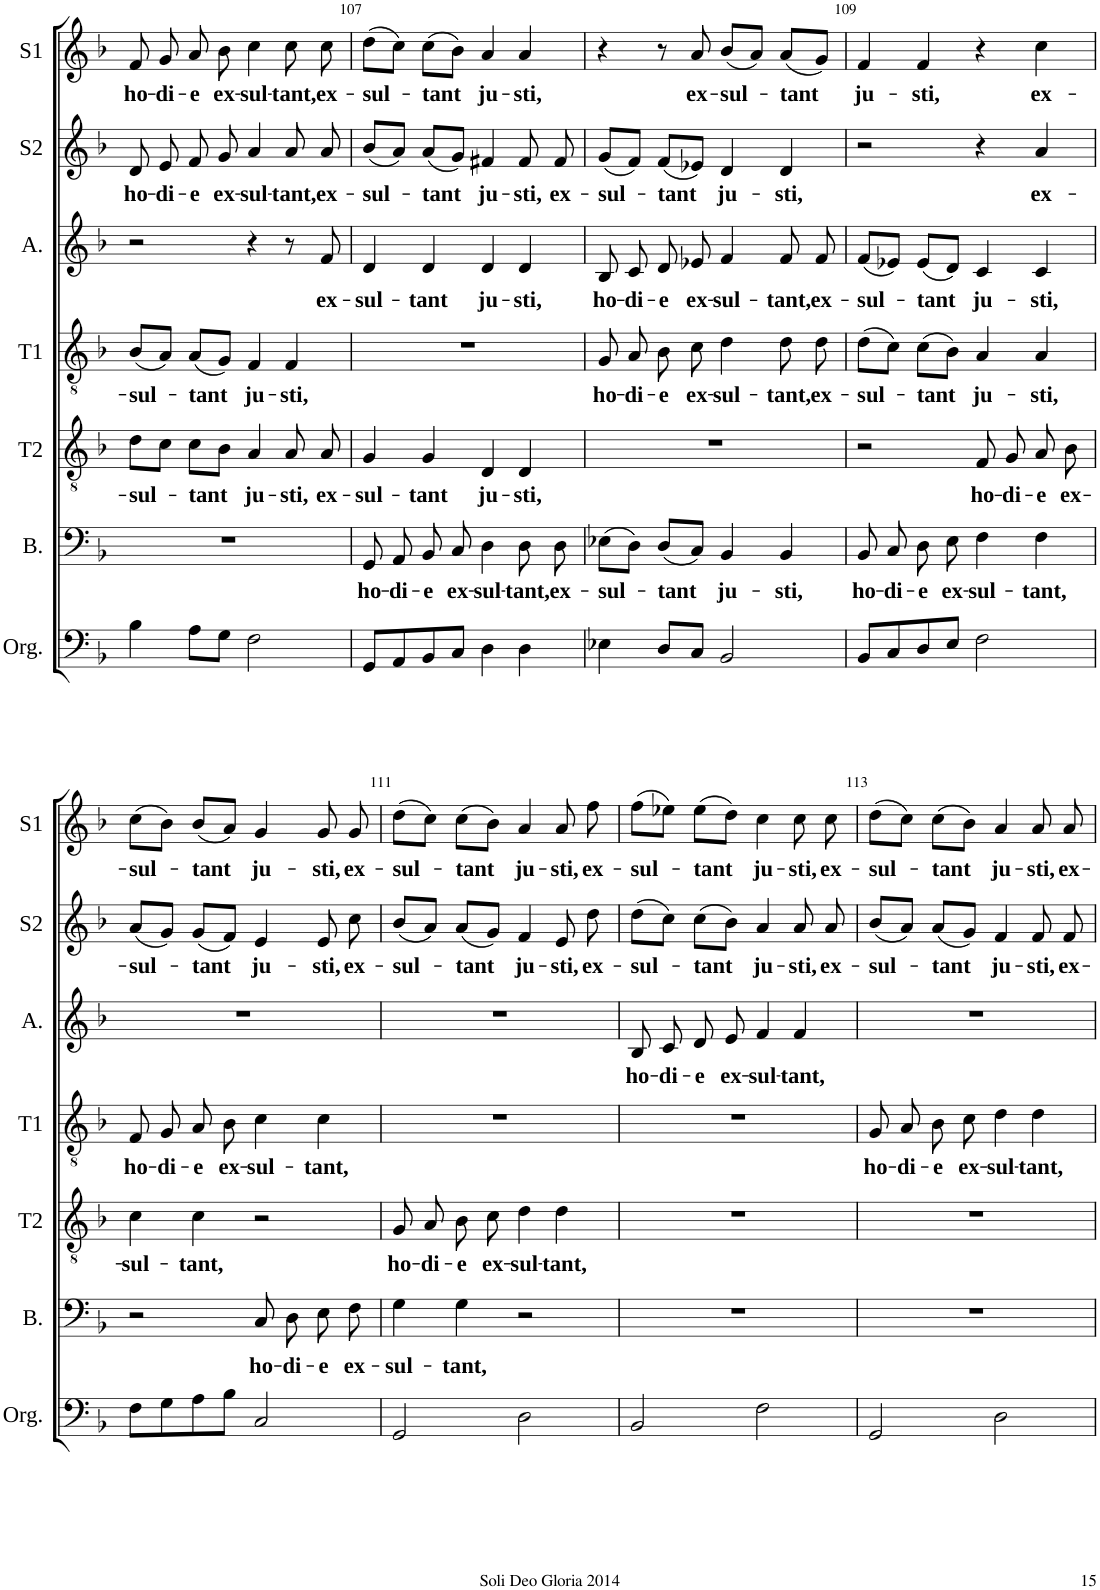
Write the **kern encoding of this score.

**kern	**kern	**text	**kern	**text	**kern	**text	**kern	**text	**kern	**text	**kern	**text
*part7	*part6	*part6	*part5	*part5	*part4	*part4	*part3	*part3	*part2	*part2	*part1	*part1
*staff7	*staff6	*staff6	*staff5	*staff5	*staff4	*staff4	*staff3	*staff3	*staff2	*staff2	*staff1	*staff1
*I"Organ	*I"Bass	*	*I"Tenor II	*	*I"Tenor I	*	*I"Alto	*	*I"Soprano II	*	*I"Soprano I	*
*I'Org.	*I'B.	*	*I'T2	*	*I'T1	*	*I'A.	*	*I'S2	*	*I'S1	*
!!LO:PB:g=z
*clefF4	*clefF4	*	*clefGv2	*	*clefGv2	*	*clefG2	*	*clefG2	*	*clefG2	*
*k[b-]	*k[b-]	*	*k[b-]	*	*k[b-]	*	*k[b-]	*	*k[b-]	*	*k[b-]	*
*M4/4	*M4/4	*	*M4/4	*	*M4/4	*	*M4/4	*	*M4/4	*	*M4/4	*
*met(c|)	*met(c|)	*	*met(c|)	*	*met(c|)	*	*met(c|)	*	*met(c|)	*	*met(c|)	*
=106	=106	=106	=106	=106	=106	=106	=106	=106	=106	=106	=106	=106
!	!	!	!	!LO:LY:b	!	!LO:LY:b	!	!	!	!LO:LY:b	!	!LO:LY:b
4B-\	1r	.	8d\L	-sul-	(8B-/L	-sul-	2r	.	8d/	ho-	8f/	ho-
!	!	!	!	!	!	!	!	!	!	!LO:LY:b	!	!LO:LY:b
.	.	.	8c\J	.	8A/J)	.	.	.	8e/	-di-	8g/	-di-
!	!	!	!	!LO:LY:b	!	!LO:LY:b	!	!	!	!LO:LY:b	!	!LO:LY:b
8A\L	.	.	8c\L	-tant	(8A/L	-tant	.	.	8f/	-e	8a/	-e
!	!	!	!	!	!	!	!	!	!	!LO:LY:b	!	!LO:LY:b
8G\J	.	.	8B-\J	.	8G/J)	.	.	.	8g/	ex-	8b-\	ex-
!	!	!	!	!LO:LY:b	!	!LO:LY:b	!	!	!	!LO:LY:b	!	!LO:LY:b
2F\	.	.	4A/	ju-	4F/	ju-	4r	.	4a/	-sul-	4cc\	-sul-
!	!	!	!	!LO:LY:b	!	!LO:LY:b	!	!	!	!LO:LY:b	!	!LO:LY:b
.	.	.	8A/	-sti,	4F/	-sti,	8r	.	8a/	-tant,	8cc\	-tant,
!	!	!	!	!LO:LY:b	!	!	!	!LO:LY:b	!	!LO:LY:b	!	!LO:LY:b
.	.	.	8A/	ex-	.	.	8f/	ex-	8a/	ex-	8cc\	ex-
=107	=107	=107	=107	=107	=107	=107	=107	=107	=107	=107	=107	=107
!	!	!LO:LY:b	!	!LO:LY:b	!	!	!	!LO:LY:b	!	!LO:LY:b	!	!LO:LY:b
8GG/L	8GG/	ho-	4G/	-sul-	1r	.	4d/	-sul-	(8b-/L	-sul-	(8dd\L	-sul-
!	!	!LO:LY:b	!	!	!	!	!	!	!	!	!	!
8AA/	8AA/	-di-	.	.	.	.	.	.	8a/J)	.	8cc\J)	.
!	!	!LO:LY:b	!	!LO:LY:b	!	!	!	!LO:LY:b	!	!LO:LY:b	!	!LO:LY:b
8BB-/	8BB-/	-e	4G/	-tant	.	.	4d/	-tant	(8a/L	-tant	(8cc\L	-tant
!	!	!LO:LY:b	!	!	!	!	!	!	!	!	!	!
8C/J	8C/	ex-	.	.	.	.	.	.	8g/J)	.	8b-\J)	.
!	!	!LO:LY:b	!	!LO:LY:b	!	!	!	!LO:LY:b	!	!LO:LY:b	!	!LO:LY:b
4D\	4D\	-sul-	4D/	ju-	.	.	4d/	ju-	4f#X/	ju-	4a/	ju-
!	!	!LO:LY:b	!	!LO:LY:b	!	!	!	!LO:LY:b	!	!LO:LY:b	!	!LO:LY:b
4D\	8D\	-tant,	4D/	-sti,	.	.	4d/	-sti,	8f#/	-sti,	4a/	-sti,
!	!	!LO:LY:b	!	!	!	!	!	!	!	!LO:LY:b	!	!
.	8D\	ex-	.	.	.	.	.	.	8f#/	ex-	.	.
=108	=108	=108	=108	=108	=108	=108	=108	=108	=108	=108	=108	=108
!	!	!LO:LY:b	!	!	!	!LO:LY:b	!	!LO:LY:b	!	!LO:LY:b	!	!
4E-X\	(8E-X\L	-sul-	1r	.	8G/	ho-	8B-/	ho-	(8g/L	-sul-	4r	.
!	!	!	!	!	!	!LO:LY:b	!	!LO:LY:b	!	!	!	!
.	8D\J)	.	.	.	8A/	-di-	8c/	-di-	8f/J)	.	.	.
!	!	!LO:LY:b	!	!	!	!LO:LY:b	!	!LO:LY:b	!	!LO:LY:b	!	!
8D/L	(8D/L	-tant	.	.	8B-\	-e	8d/	-e	(8f/L	-tant	8r	.
!	!	!	!	!	!	!LO:LY:b	!	!LO:LY:b	!	!	!	!LO:LY:b
8C/J	8C/J)	.	.	.	8c\	ex-	8e-X/	ex-	8e-X/J)	.	8a/	ex-
!	!	!LO:LY:b	!	!	!	!LO:LY:b	!	!LO:LY:b	!	!LO:LY:b	!	!LO:LY:b
2BB-/	4BB-/	ju-	.	.	4d\	-sul-	4f/	-sul-	4d/	ju-	(8b-/L	-sul-
.	.	.	.	.	.	.	.	.	.	.	8a/J)	.
!	!	!LO:LY:b	!	!	!	!LO:LY:b	!	!LO:LY:b	!	!LO:LY:b	!	!LO:LY:b
.	4BB-/	-sti,	.	.	8d\	-tant,	8f/	-tant,	4d/	-sti,	(8a/L	-tant
!	!	!	!	!	!	!LO:LY:b	!	!LO:LY:b	!	!	!	!
.	.	.	.	.	8d\	ex-	8f/	ex-	.	.	8g/J)	.
=109	=109	=109	=109	=109	=109	=109	=109	=109	=109	=109	=109	=109
!	!	!LO:LY:b	!	!	!	!LO:LY:b	!	!LO:LY:b	!	!	!	!LO:LY:b
8BB-/L	8BB-/	ho-	2r	.	(8d\L	-sul-	(8f/L	-sul-	2r	.	4f/	ju-
!	!	!LO:LY:b	!	!	!	!	!	!	!	!	!	!
8C/	8C/	-di-	.	.	8c\J)	.	8e-X/J)	.	.	.	.	.
!	!	!LO:LY:b	!	!	!	!LO:LY:b	!	!LO:LY:b	!	!	!	!LO:LY:b
8D/	8D\	-e	.	.	(8c\L	-tant	(8e-/L	-tant	.	.	4f/	-sti,
!	!	!LO:LY:b	!	!	!	!	!	!	!	!	!	!
8E/J	8E\	ex-	.	.	8B-\J)	.	8d/J)	.	.	.	.	.
!	!	!LO:LY:b	!	!LO:LY:b	!	!LO:LY:b	!	!LO:LY:b	!	!	!	!
2F\	4F\	-sul-	8F/	ho-	4A/	ju-	4c/	ju-	4r	.	4r	.
!	!	!	!	!LO:LY:b	!	!	!	!	!	!	!	!
.	.	.	8G/	-di-	.	.	.	.	.	.	.	.
!	!	!LO:LY:b	!	!LO:LY:b	!	!LO:LY:b	!	!LO:LY:b	!	!LO:LY:b	!	!LO:LY:b
.	4F\	-tant,	8A/	-e	4A/	-sti,	4c/	-sti,	4a/	ex-	4cc\	ex-
!	!	!	!	!LO:LY:b	!	!	!	!	!	!	!	!
.	.	.	8B-\	ex-	.	.	.	.	.	.	.	.
!!LO:LB:g=z
=110	=110	=110	=110	=110	=110	=110	=110	=110	=110	=110	=110	=110
!	!	!	!	!LO:LY:b	!	!LO:LY:b	!	!	!	!LO:LY:b	!	!LO:LY:b
8F\L	2r	.	4c\	-sul-	8F/	ho-	1r	.	(8a/L	-sul-	(8cc\L	-sul-
!	!	!	!	!	!	!LO:LY:b	!	!	!	!	!	!
8G\	.	.	.	.	8G/	-di-	.	.	8g/J)	.	8b-\J)	.
!	!	!	!	!LO:LY:b	!	!LO:LY:b	!	!	!	!LO:LY:b	!	!LO:LY:b
8A\	.	.	4c\	-tant,	8A/	-e	.	.	(8g/L	-tant	(8b-/L	-tant
!	!	!	!	!	!	!LO:LY:b	!	!	!	!	!	!
8B-\J	.	.	.	.	8B-\	ex-	.	.	8f/J)	.	8a/J)	.
!	!	!LO:LY:b	!	!	!	!LO:LY:b	!	!	!	!LO:LY:b	!	!LO:LY:b
2C/	8C/	ho-	2r	.	4c\	-sul-	.	.	4e/	ju-	4g/	ju-
!	!	!LO:LY:b	!	!	!	!	!	!	!	!	!	!
.	8D\	-di-	.	.	.	.	.	.	.	.	.	.
!	!	!LO:LY:b	!	!	!	!LO:LY:b	!	!	!	!LO:LY:b	!	!LO:LY:b
.	8E\	-e	.	.	4c\	-tant,	.	.	8e/	-sti,	8g/	-sti,
!	!	!LO:LY:b	!	!	!	!	!	!	!	!LO:LY:b	!	!LO:LY:b
.	8F\	ex-	.	.	.	.	.	.	8cc\	ex-	8g/	ex-
=111	=111	=111	=111	=111	=111	=111	=111	=111	=111	=111	=111	=111
!	!	!LO:LY:b	!	!LO:LY:b	!	!	!	!	!	!LO:LY:b	!	!LO:LY:b
2GG/	4G\	-sul-	8G/	ho-	1r	.	1r	.	(8b-/L	-sul-	(8dd\L	-sul-
!	!	!	!	!LO:LY:b	!	!	!	!	!	!	!	!
.	.	.	8A/	-di-	.	.	.	.	8a/J)	.	8cc\J)	.
!	!	!LO:LY:b	!	!LO:LY:b	!	!	!	!	!	!LO:LY:b	!	!LO:LY:b
.	4G\	-tant,	8B-\	-e	.	.	.	.	(8a/L	-tant	(8cc\L	-tant
!	!	!	!	!LO:LY:b	!	!	!	!	!	!	!	!
.	.	.	8c\	ex-	.	.	.	.	8g/J)	.	8b-\J)	.
!	!	!	!	!LO:LY:b	!	!	!	!	!	!LO:LY:b	!	!LO:LY:b
2D\	2r	.	4d\	-sul-	.	.	.	.	4f/	ju-	4a/	ju-
!	!	!	!	!LO:LY:b	!	!	!	!	!	!LO:LY:b	!	!LO:LY:b
.	.	.	4d\	-tant,	.	.	.	.	8e/	-sti,	8a/	-sti,
!	!	!	!	!	!	!	!	!	!	!LO:LY:b	!	!LO:LY:b
.	.	.	.	.	.	.	.	.	8dd\	ex-	8ff\	ex-
=112	=112	=112	=112	=112	=112	=112	=112	=112	=112	=112	=112	=112
!	!	!	!	!	!	!	!	!LO:LY:b	!	!LO:LY:b	!	!LO:LY:b
2BB-/	1r	.	1r	.	1r	.	8B-/	ho-	(8dd\L	-sul-	(8ff\L	-sul-
!	!	!	!	!	!	!	!	!LO:LY:b	!	!	!	!
.	.	.	.	.	.	.	8c/	-di-	8cc\J)	.	8ee-X\J)	.
!	!	!	!	!	!	!	!	!LO:LY:b	!	!LO:LY:b	!	!LO:LY:b
.	.	.	.	.	.	.	8d/	-e	(8cc\L	-tant	(8ee-\L	-tant
!	!	!	!	!	!	!	!	!LO:LY:b	!	!	!	!
.	.	.	.	.	.	.	8e/	ex-	8b-\J)	.	8dd\J)	.
!	!	!	!	!	!	!	!	!LO:LY:b	!	!LO:LY:b	!	!LO:LY:b
2F\	.	.	.	.	.	.	4f/	-sul-	4a/	ju-	4cc\	ju-
!	!	!	!	!	!	!	!	!LO:LY:b	!	!LO:LY:b	!	!LO:LY:b
.	.	.	.	.	.	.	4f/	-tant,	8a/	-sti,	8cc\	-sti,
!	!	!	!	!	!	!	!	!	!	!LO:LY:b	!	!LO:LY:b
.	.	.	.	.	.	.	.	.	8a/	ex-	8cc\	ex-
=113	=113	=113	=113	=113	=113	=113	=113	=113	=113	=113	=113	=113
!	!	!	!	!	!	!LO:LY:b	!	!	!	!LO:LY:b	!	!LO:LY:b
2GG/	1r	.	1r	.	8G/	ho-	1r	.	(8b-/L	-sul-	(8dd\L	-sul-
!	!	!	!	!	!	!LO:LY:b	!	!	!	!	!	!
.	.	.	.	.	8A/	-di-	.	.	8a/J)	.	8cc\J)	.
!	!	!	!	!	!	!LO:LY:b	!	!	!	!LO:LY:b	!	!LO:LY:b
.	.	.	.	.	8B-\	-e	.	.	(8a/L	-tant	(8cc\L	-tant
!	!	!	!	!	!	!LO:LY:b	!	!	!	!	!	!
.	.	.	.	.	8c\	ex-	.	.	8g/J)	.	8b-\J)	.
!	!	!	!	!	!	!LO:LY:b	!	!	!	!LO:LY:b	!	!LO:LY:b
2D\	.	.	.	.	4d\	-sul-	.	.	4f/	ju-	4a/	ju-
!	!	!	!	!	!	!LO:LY:b	!	!	!	!LO:LY:b	!	!LO:LY:b
.	.	.	.	.	4d\	-tant,	.	.	8f/	-sti,	8a/	-sti,
!	!	!	!	!	!	!	!	!	!	!LO:LY:b	!	!LO:LY:b
.	.	.	.	.	.	.	.	.	8f/	ex-	8a/	ex-
=	=	=	=	=	=	=	=	=	=	=	=	=
*-	*-	*-	*-	*-	*-	*-	*-	*-	*-	*-	*-	*-
